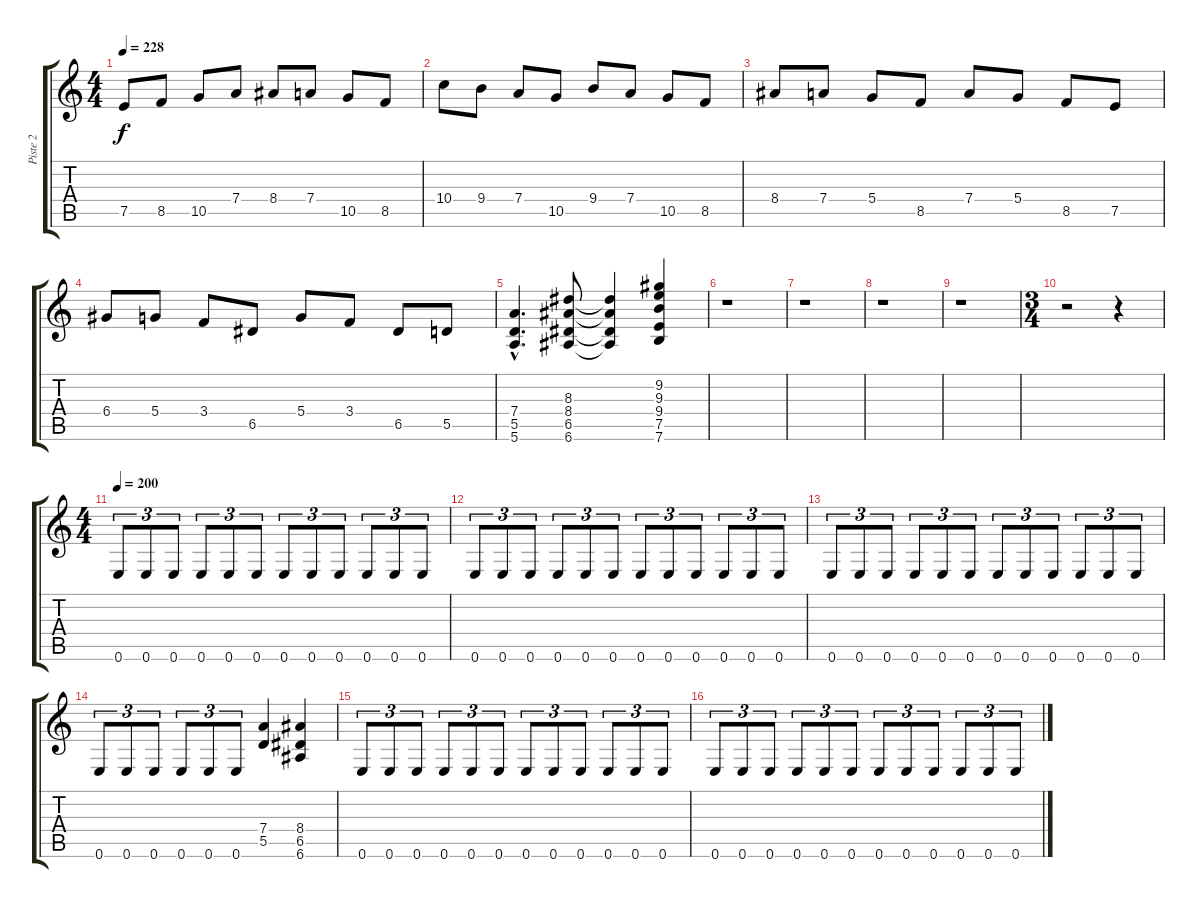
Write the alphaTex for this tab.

\track ("Piste 2" "Piste 2") {instrument distortionguitar}
\staff {score tabs}
\tuning (E4 B3 G3 D3 A2 E2) {hide}
\ts (4 4)
\tempo 228
\clef g2
\ks c
7.5.8{dy f} 8.5.8 10.5.8 7.4.8 8.4.8 7.4.8 10.5.8 8.5.8 |
10.4.8 9.4.8 7.4.8 10.5.8 9.4.8 7.4.8 10.5.8 8.5.8 |
8.4.8 7.4.8 5.4.8 8.5.8 7.4.8 5.4.8 8.5.8 7.5.8 |
6.4.8 5.4.8 3.4.8 6.5.8 5.4.8 3.4.8 6.5.8 5.5.8 |
(7.4{hac} 5.5{hac} 5.6{hac}).4{d} (8.3 8.4 6.5 6.6).8 (8.3{t} 8.4{t} 6.5{t} 6.6{t}).4 (9.2 9.3 9.4 7.5 7.6).4 |
r.1 |
r.1 |
r.1 |
r.1 |
\ts (3 4)
r.2 r.4 |
\ts (4 4)
\tempo 200
0.6.8{tu (3 2)} 0.6.8{tu (3 2)} 0.6.8{tu (3 2)} 0.6.8{tu (3 2)} 0.6.8{tu (3 2)} 0.6.8{tu (3 2)} 0.6.8{tu (3 2)} 0.6.8{tu (3 2)} 0.6.8{tu (3 2)} 0.6.8{tu (3 2)} 0.6.8{tu (3 2)} 0.6.8{tu (3 2)} |
0.6.8{tu (3 2)} 0.6.8{tu (3 2)} 0.6.8{tu (3 2)} 0.6.8{tu (3 2)} 0.6.8{tu (3 2)} 0.6.8{tu (3 2)} 0.6.8{tu (3 2)} 0.6.8{tu (3 2)} 0.6.8{tu (3 2)} 0.6.8{tu (3 2)} 0.6.8{tu (3 2)} 0.6.8{tu (3 2)} |
0.6.8{tu (3 2)} 0.6.8{tu (3 2)} 0.6.8{tu (3 2)} 0.6.8{tu (3 2)} 0.6.8{tu (3 2)} 0.6.8{tu (3 2)} 0.6.8{tu (3 2)} 0.6.8{tu (3 2)} 0.6.8{tu (3 2)} 0.6.8{tu (3 2)} 0.6.8{tu (3 2)} 0.6.8{tu (3 2)} |
0.6.8{tu (3 2)} 0.6.8{tu (3 2)} 0.6.8{tu (3 2)} 0.6.8{tu (3 2)} 0.6.8{tu (3 2)} 0.6.8{tu (3 2)} (7.4 5.5).4 (8.4 6.5 6.6).4 |
0.6.8{tu (3 2)} 0.6.8{tu (3 2)} 0.6.8{tu (3 2)} 0.6.8{tu (3 2)} 0.6.8{tu (3 2)} 0.6.8{tu (3 2)} 0.6.8{tu (3 2)} 0.6.8{tu (3 2)} 0.6.8{tu (3 2)} 0.6.8{tu (3 2)} 0.6.8{tu (3 2)} 0.6.8{tu (3 2)} |
0.6.8{tu (3 2)} 0.6.8{tu (3 2)} 0.6.8{tu (3 2)} 0.6.8{tu (3 2)} 0.6.8{tu (3 2)} 0.6.8{tu (3 2)} 0.6.8{tu (3 2)} 0.6.8{tu (3 2)} 0.6.8{tu (3 2)} 0.6.8{tu (3 2)} 0.6.8{tu (3 2)} 0.6.8{tu (3 2)}
